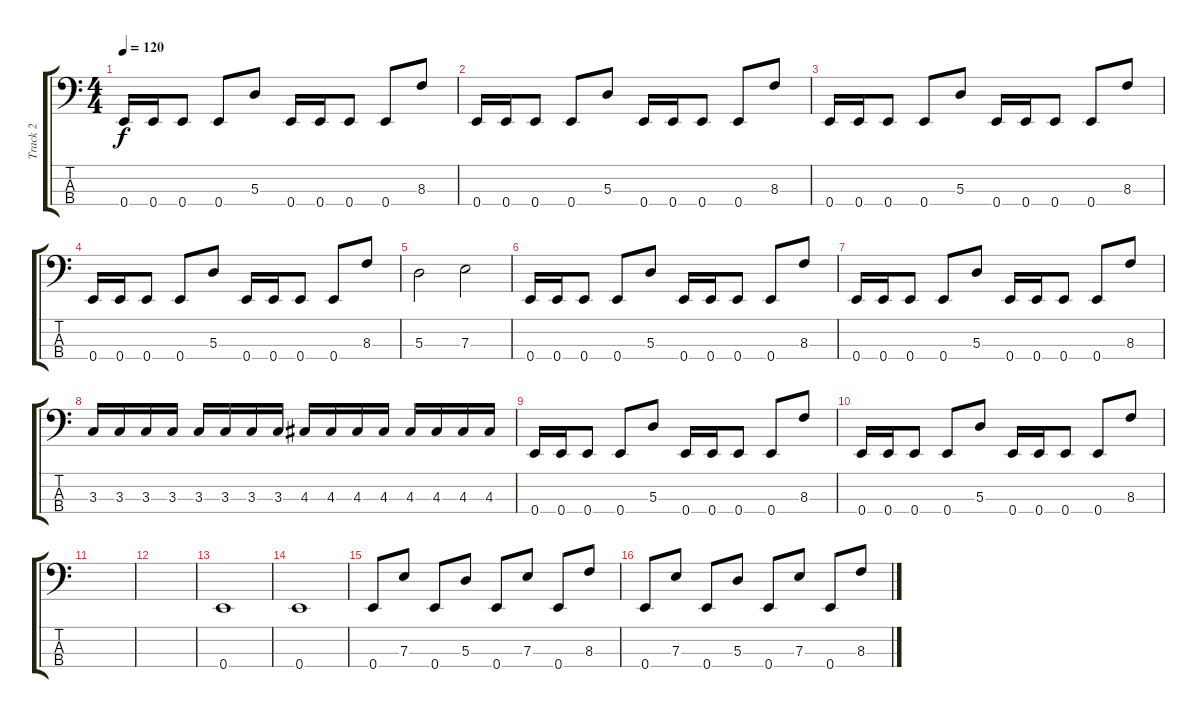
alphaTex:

\track ("Track 2" "Track 2") {instrument electricbassfinger}
\staff {score tabs}
\tuning (G2 D2 A1 E1) {hide}
\ts (4 4)
\tempo 120
\clef f4
\ks c
0.4.16{dy f} 0.4.16 0.4.8 0.4.8 5.3.8 0.4.16 0.4.16 0.4.8 0.4.8 8.3.8 |
0.4.16 0.4.16 0.4.8 0.4.8 5.3.8 0.4.16 0.4.16 0.4.8 0.4.8 8.3.8 |
0.4.16 0.4.16 0.4.8 0.4.8 5.3.8 0.4.16 0.4.16 0.4.8 0.4.8 8.3.8 |
0.4.16 0.4.16 0.4.8 0.4.8 5.3.8 0.4.16 0.4.16 0.4.8 0.4.8 8.3.8 |
5.3.2 7.3.2 |
0.4.16 0.4.16 0.4.8 0.4.8 5.3.8 0.4.16 0.4.16 0.4.8 0.4.8 8.3.8 |
0.4.16 0.4.16 0.4.8 0.4.8 5.3.8 0.4.16 0.4.16 0.4.8 0.4.8 8.3.8 |
3.3.16 3.3.16 3.3.16 3.3.16 3.3.16 3.3.16 3.3.16 3.3.16 4.3.16 4.3.16 4.3.16 4.3.16 4.3.16 4.3.16 4.3.16 4.3.16 |
0.4.16 0.4.16 0.4.8 0.4.8 5.3.8 0.4.16 0.4.16 0.4.8 0.4.8 8.3.8 |
0.4.16 0.4.16 0.4.8 0.4.8 5.3.8 0.4.16 0.4.16 0.4.8 0.4.8 8.3.8 |
|
|
0.4.1 |
0.4.1 |
0.4.8 7.3.8 0.4.8 5.3.8 0.4.8 7.3.8 0.4.8 8.3.8 |
0.4.8 7.3.8 0.4.8 5.3.8 0.4.8 7.3.8 0.4.8 8.3.8
